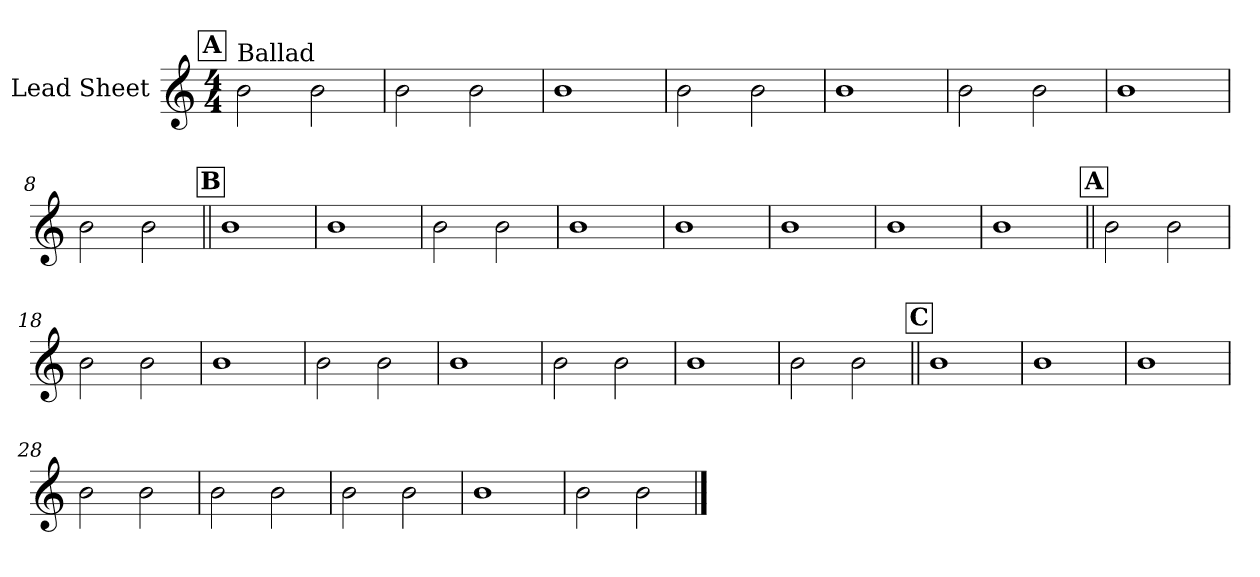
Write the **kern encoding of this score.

**kern
*part1
*staff1
*I"Lead Sheet
*clefG2
*k[]
*M4/4
!!LO:REH:place=s1:a:fs=14:t=A
=1
!LO:TX:a:t=Ballad
2b\
2b\
=2
2b\
2b\
=3
1b
=4
2b\
2b\
!!LO:LB:g=z
=5
1b
=6
2b\
2b\
=7
1b
=8
2b\
2b\
!!LO:LB:g=z
!!LO:REH:place=s1:a:fs=14:t=B
=9||
1b
=10
1b
=11
2b\
2b\
=12
1b
!!LO:LB:g=z
=13
1b
=14
1b
=15
1b
=16
1b
!!LO:LB:g=z
!!LO:REH:place=s1:a:fs=14:t=A
=17||
2b\
2b\
=18
2b\
2b\
=19
1b
=20
2b\
2b\
!!LO:LB:g=z
=21
1b
=22
2b\
2b\
=23
1b
=24
2b\
2b\
!!LO:LB:g=z
!!LO:REH:place=s1:a:fs=14:t=C
=25||
1b
=26
1b
=27
1b
=28
2b\
2b\
!!LO:LB:g=z
=29
2b\
2b\
=30
2b\
2b\
=31
1b
=32
2b\
2b\
==
*-
